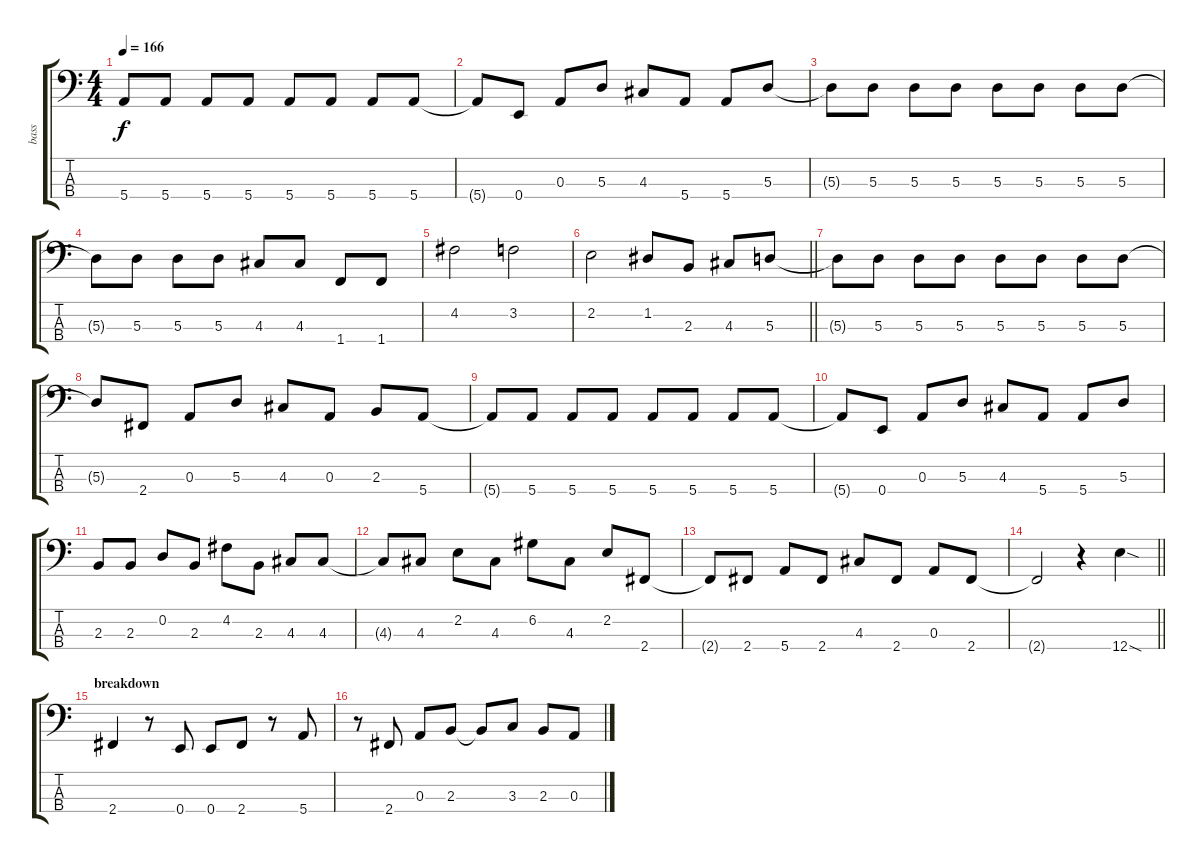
\track ("bass" "bass") {instrument electricbassfinger}
\staff {score tabs}
\tuning (G2 D2 A1 E1) {hide}
\ts (4 4)
\tempo 166
\clef f4
\ks c
5.4{t}.8{dy f} 5.4.8 5.4.8 5.4.8 5.4.8 5.4.8 5.4.8 5.4.8 |
5.4{t}.8 0.4.8 0.3.8 5.3.8 4.3.8 5.4.8 5.4.8 5.3.8 |
5.3{t}.8 5.3.8 5.3.8 5.3.8 5.3.8 5.3.8 5.3.8 5.3.8 |
5.3{t}.8 5.3.8 5.3.8 5.3.8 4.3.8 4.3.8 1.4.8 1.4.8 |
4.2.2 3.2.2 |
\barLineRight lightlight
2.2.2 1.2.8 2.3.8 4.3.8 5.3.8 |
5.3{t}.8 5.3.8 5.3.8 5.3.8 5.3.8 5.3.8 5.3.8 5.3.8 |
5.3{t}.8 2.4.8 0.3.8 5.3.8 4.3.8 0.3.8 2.3.8 5.4.8 |
5.4{t}.8 5.4.8 5.4.8 5.4.8 5.4.8 5.4.8 5.4.8 5.4.8 |
5.4{t}.8 0.4.8 0.3.8 5.3.8 4.3.8 5.4.8 5.4.8 5.3.8 |
2.3.8 2.3.8 0.2.8 2.3.8 4.2.8 2.3.8 4.3.8 4.3.8 |
4.3{t}.8 4.3.8 2.2.8 4.3.8 6.2.8 4.3.8 2.2.8 2.4.8 |
2.4{t}.8 2.4.8 5.4.8 2.4.8 4.3.8 2.4.8 0.3.8 2.4.8 |
\barLineRight lightlight
2.4{t}.2 r.4 12.4{sod}.4 |
\section ("" "breakdown")
2.4.4 r.8 0.4.8 0.4.8 2.4.8 r.8 5.4.8 |
r.8 2.4.8 0.3.8 2.3.8 2.3{t}.8 3.3.8 2.3.8 0.3.8
